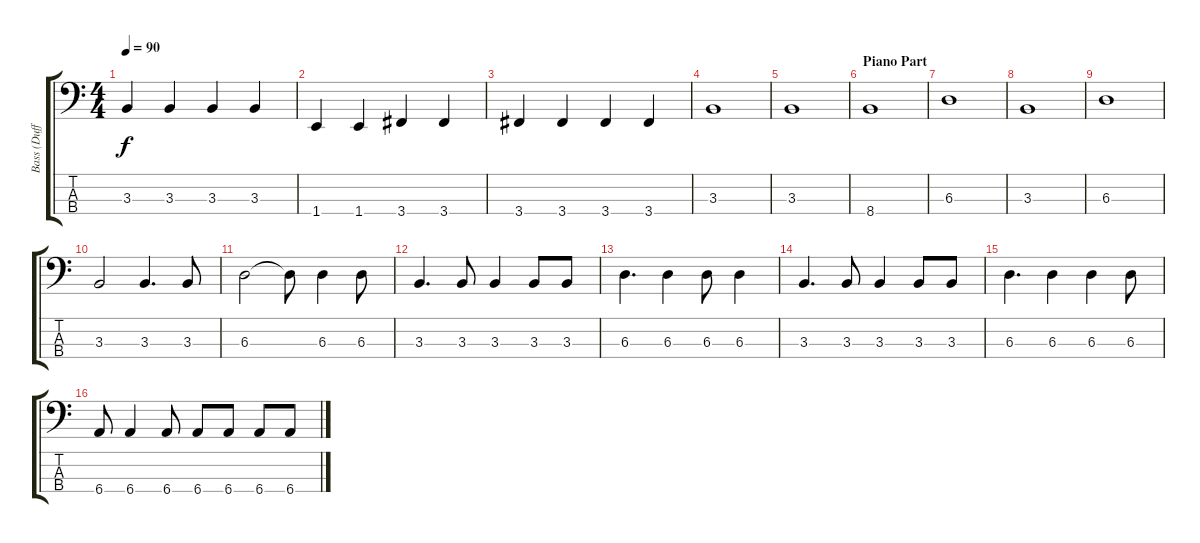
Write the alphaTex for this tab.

\track ("Bass (Duff)" "Bass (Duff") {instrument electricbasspick}
\staff {score tabs}
\tuning (Gb2 Db2 Ab1 Eb1) {hide}
\ts (4 4)
\tempo 90
\clef f4
\ks c
3.3.4{dy f} 3.3.4 3.3.4 3.3.4 |
1.4.4 1.4.4 3.4.4 3.4.4 |
3.4.4 3.4.4 3.4.4 3.4.4 |
3.3.1 |
3.3.1 |
\section ("" "Piano Part")
8.4.1 |
6.3.1 |
3.3.1 |
6.3.1 |
3.3.2 3.3.4{d} 3.3.8 |
6.3.2 6.3{t}.8 6.3.4 6.3.8 |
3.3.4{d} 3.3.8 3.3.4 3.3.8 3.3.8 |
6.3.4{d} 6.3.4 6.3.8 6.3.4 |
3.3.4{d} 3.3.8 3.3.4 3.3.8 3.3.8 |
6.3.4{d} 6.3.4 6.3.4 6.3.8 |
6.4.8 6.4.4 6.4.8 6.4.8 6.4.8 6.4.8 6.4.8
